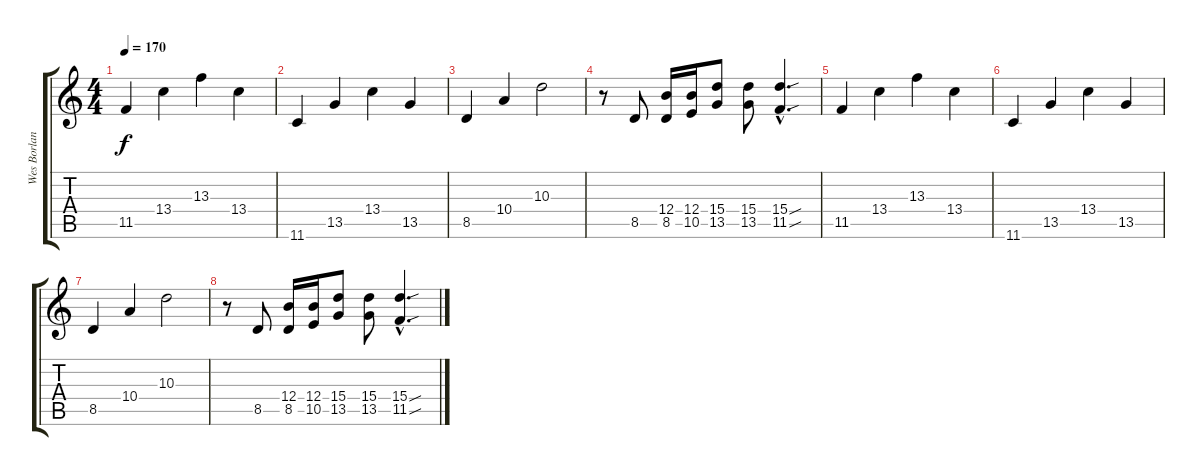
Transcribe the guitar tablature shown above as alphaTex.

\track ("Wes Borland" "Wes Borlan") {instrument electricguitarclean}
\staff {score tabs}
\tuning (Db4 Ab3 E3 B2 Gb2 Db2) {hide}
\ts (4 4)
\tempo 170
\clef g2
\ks c
11.5.4{dy f} 13.4.4 13.3.4 13.4.4 |
11.6.4 13.5.4 13.4.4 13.5.4 |
8.5.4 10.4.4 10.3.2 |
r.8 8.5.8 (12.4 8.5).16 (12.4 10.5).16 (15.4 13.5).8 (15.4 13.5).8 (15.4{sou hac} 11.5{sou hac}).4{d} |
11.5.4 13.4.4 13.3.4 13.4.4 |
11.6.4 13.5.4 13.4.4 13.5.4 |
8.5.4 10.4.4 10.3.2 |
r.8 8.5.8 (12.4 8.5).16 (12.4 10.5).16 (15.4 13.5).8 (15.4 13.5).8 (15.4{sou hac} 11.5{sou hac}).4{d}
